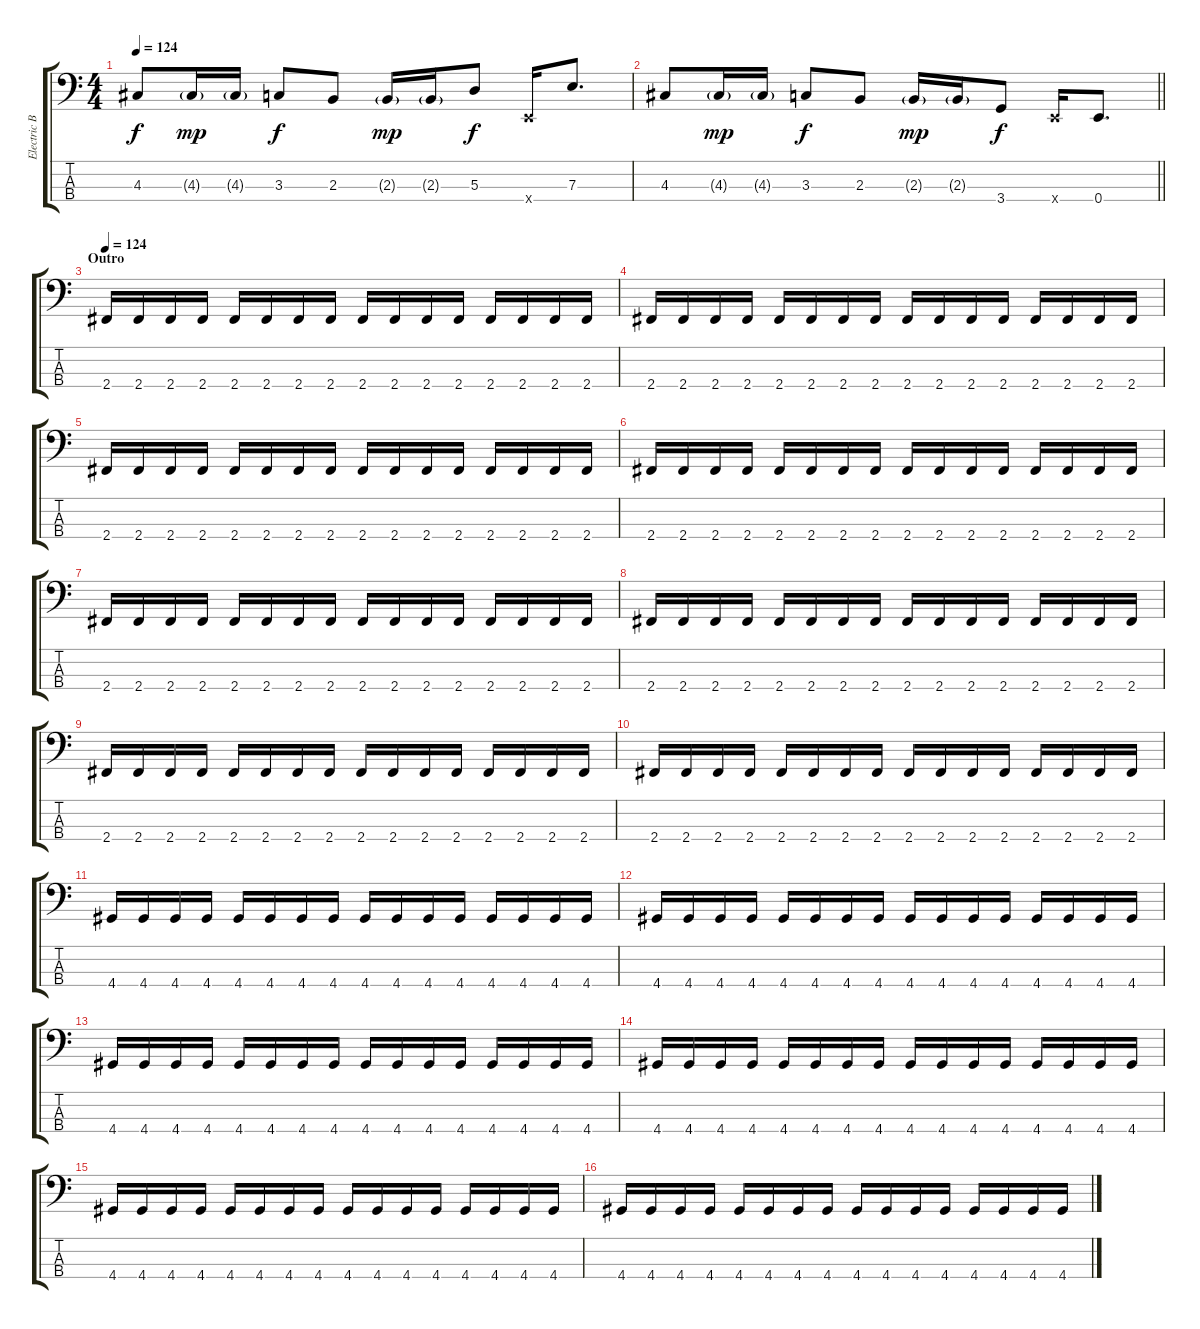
\track ("Electric Bass [James LoMenzo]" "Electric B") {instrument electricbassfinger}
\staff {score tabs}
\tuning (G2 D2 A1 E1) {hide}
\ts (4 4)
\tempo 124
\clef f4
\ks c
4.3.8{dy f} 4.3{g}.16{dy mp} 4.3{g}.16 3.3.8{dy f} 2.3.8 2.3{g}.16{dy mp} 2.3{g}.16 5.3.8{dy f} 0.4{x}.16 7.3.8{d} |
\barLineRight lightlight
4.3.8 4.3{g}.16{dy mp} 4.3{g}.16 3.3.8{dy f} 2.3.8 2.3{g}.16{dy mp} 2.3{g}.16 3.4.8{dy f} 0.4{x}.16 0.4.8{d} |
\section ("" "Outro")
\tempo 124
2.4.16 2.4.16 2.4.16 2.4.16 2.4.16 2.4.16 2.4.16 2.4.16 2.4.16 2.4.16 2.4.16 2.4.16 2.4.16 2.4.16 2.4.16 2.4.16 |
2.4.16 2.4.16 2.4.16 2.4.16 2.4.16 2.4.16 2.4.16 2.4.16 2.4.16 2.4.16 2.4.16 2.4.16 2.4.16 2.4.16 2.4.16 2.4.16 |
2.4.16 2.4.16 2.4.16 2.4.16 2.4.16 2.4.16 2.4.16 2.4.16 2.4.16 2.4.16 2.4.16 2.4.16 2.4.16 2.4.16 2.4.16 2.4.16 |
2.4.16 2.4.16 2.4.16 2.4.16 2.4.16 2.4.16 2.4.16 2.4.16 2.4.16 2.4.16 2.4.16 2.4.16 2.4.16 2.4.16 2.4.16 2.4.16 |
2.4.16 2.4.16 2.4.16 2.4.16 2.4.16 2.4.16 2.4.16 2.4.16 2.4.16 2.4.16 2.4.16 2.4.16 2.4.16 2.4.16 2.4.16 2.4.16 |
2.4.16 2.4.16 2.4.16 2.4.16 2.4.16 2.4.16 2.4.16 2.4.16 2.4.16 2.4.16 2.4.16 2.4.16 2.4.16 2.4.16 2.4.16 2.4.16 |
2.4.16 2.4.16 2.4.16 2.4.16 2.4.16 2.4.16 2.4.16 2.4.16 2.4.16 2.4.16 2.4.16 2.4.16 2.4.16 2.4.16 2.4.16 2.4.16 |
2.4.16 2.4.16 2.4.16 2.4.16 2.4.16 2.4.16 2.4.16 2.4.16 2.4.16 2.4.16 2.4.16 2.4.16 2.4.16 2.4.16 2.4.16 2.4.16 |
4.4.16 4.4.16 4.4.16 4.4.16 4.4.16 4.4.16 4.4.16 4.4.16 4.4.16 4.4.16 4.4.16 4.4.16 4.4.16 4.4.16 4.4.16 4.4.16 |
4.4.16 4.4.16 4.4.16 4.4.16 4.4.16 4.4.16 4.4.16 4.4.16 4.4.16 4.4.16 4.4.16 4.4.16 4.4.16 4.4.16 4.4.16 4.4.16 |
4.4.16 4.4.16 4.4.16 4.4.16 4.4.16 4.4.16 4.4.16 4.4.16 4.4.16 4.4.16 4.4.16 4.4.16 4.4.16 4.4.16 4.4.16 4.4.16 |
4.4.16 4.4.16 4.4.16 4.4.16 4.4.16 4.4.16 4.4.16 4.4.16 4.4.16 4.4.16 4.4.16 4.4.16 4.4.16 4.4.16 4.4.16 4.4.16 |
4.4.16 4.4.16 4.4.16 4.4.16 4.4.16 4.4.16 4.4.16 4.4.16 4.4.16 4.4.16 4.4.16 4.4.16 4.4.16 4.4.16 4.4.16 4.4.16 |
4.4.16 4.4.16 4.4.16 4.4.16 4.4.16 4.4.16 4.4.16 4.4.16 4.4.16 4.4.16 4.4.16 4.4.16 4.4.16 4.4.16 4.4.16 4.4.16
